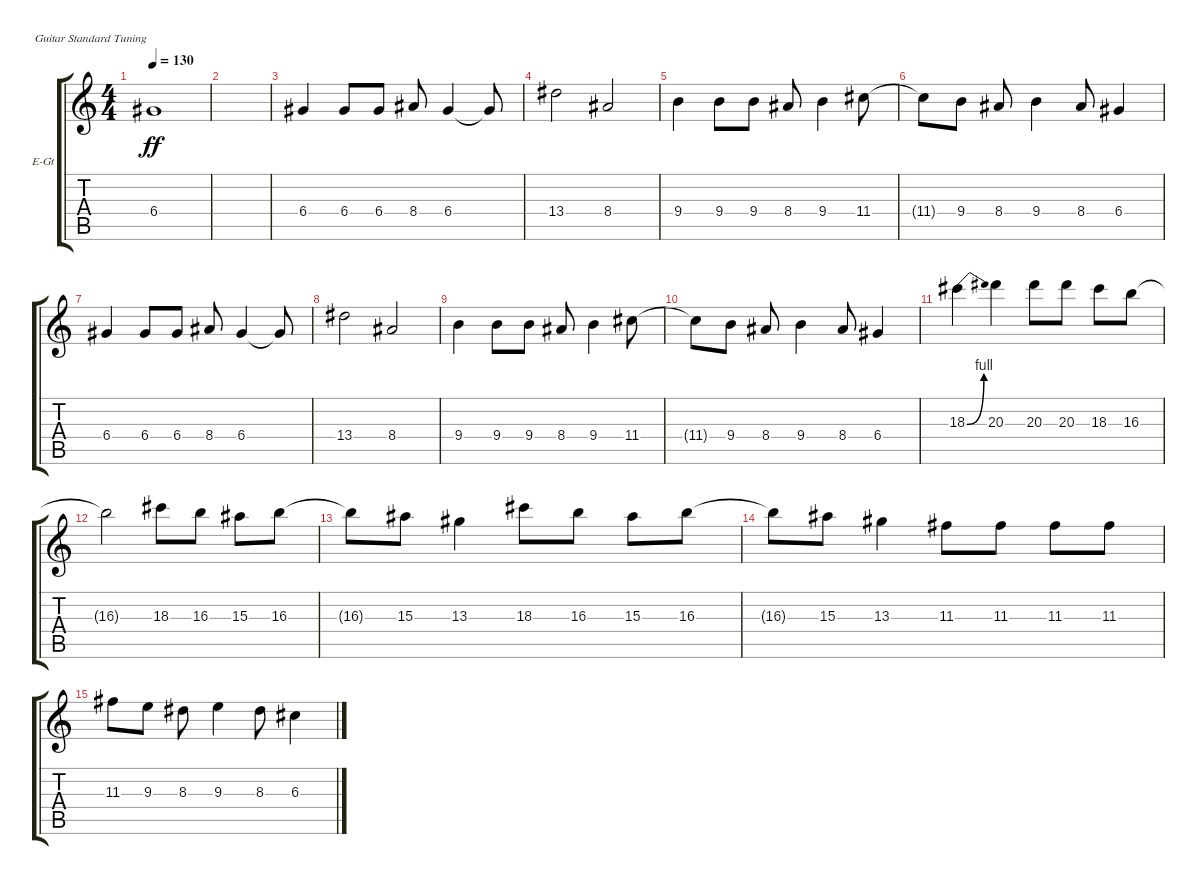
\defaultSystemsLayout 4
\bracketExtendMode groupsimilarinstruments
\firstSystemTrackNameOrientation horizontal
\otherSystemsTrackNameOrientation horizontal
\track ("Electric Guitar" "E-Gt") {instrument distortionguitar}
\staff {score tabs}
\tuning (E4 B3 G3 D3 A2 E2)
\ts (4 4)
\tempo 130
\clef g2
\ks c
6.4.1{dy ff} |
|
6.4.4 6.4.8 6.4.8 8.4.8 6.4.4 6.4{t}.8 |
13.4.2 8.4.2 |
9.4.4 9.4.8 9.4.8 8.4.8 9.4.4 11.4.8 |
11.4{t}.8 9.4.8 8.4.8 9.4.4 8.4.8 6.4.4 |
6.4.4 6.4.8 6.4.8 8.4.8 6.4.4 6.4{t}.8 |
13.4.2 8.4.2 |
9.4.4 9.4.8 9.4.8 8.4.8 9.4.4 11.4.8 |
11.4{t}.8 9.4.8 8.4.8 9.4.4 8.4.8 6.4.4 |
18.3{be (bend 0 0 15 4)}.4 20.3.4 20.3.8 20.3.8 18.3.8 16.3.8 |
16.3{t}.2 18.3.8 16.3.8 15.3.8 16.3.8 |
16.3{t}.8 15.3.8 13.3.4 18.3.8 16.3.8 15.3.8 16.3.8 |
16.3{t}.8 15.3.8 13.3.4 11.3.8 11.3.8 11.3.8 11.3.8 |
11.3.8 9.3.8 8.3.8 9.3.4 8.3.8 6.3.4
